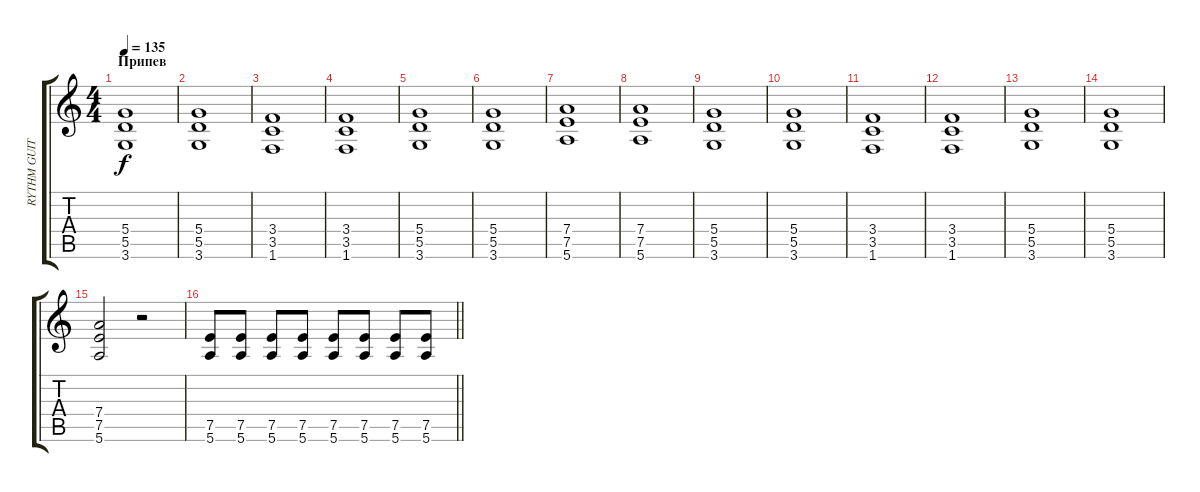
\track ("RYTHM GUITAR" "RYTHM GUIT") {instrument distortionguitar}
\staff {score tabs}
\tuning (E4 B3 G3 D3 A2 E2) {hide}
\ts (4 4)
\section ("" "Припев")
\tempo 135
\clef g2
\ks c
(5.4 5.5 3.6).1{dy f} |
(5.4 5.5 3.6).1 |
(3.4 3.5 1.6).1 |
(3.4 3.5 1.6).1 |
(5.4 5.5 3.6).1 |
(5.4 5.5 3.6).1 |
(7.4 7.5 5.6).1 |
(7.4 7.5 5.6).1 |
(5.4 5.5 3.6).1 |
(5.4 5.5 3.6).1 |
(3.4 3.5 1.6).1 |
(3.4 3.5 1.6).1 |
(5.4 5.5 3.6).1 |
(5.4 5.5 3.6).1 |
(7.4 7.5 5.6).2 r.2 |
\barLineRight lightlight
(7.5 5.6).8 (7.5 5.6).8 (7.5 5.6).8 (7.5 5.6).8 (7.5 5.6).8 (7.5 5.6).8 (7.5 5.6).8 (7.5 5.6).8
